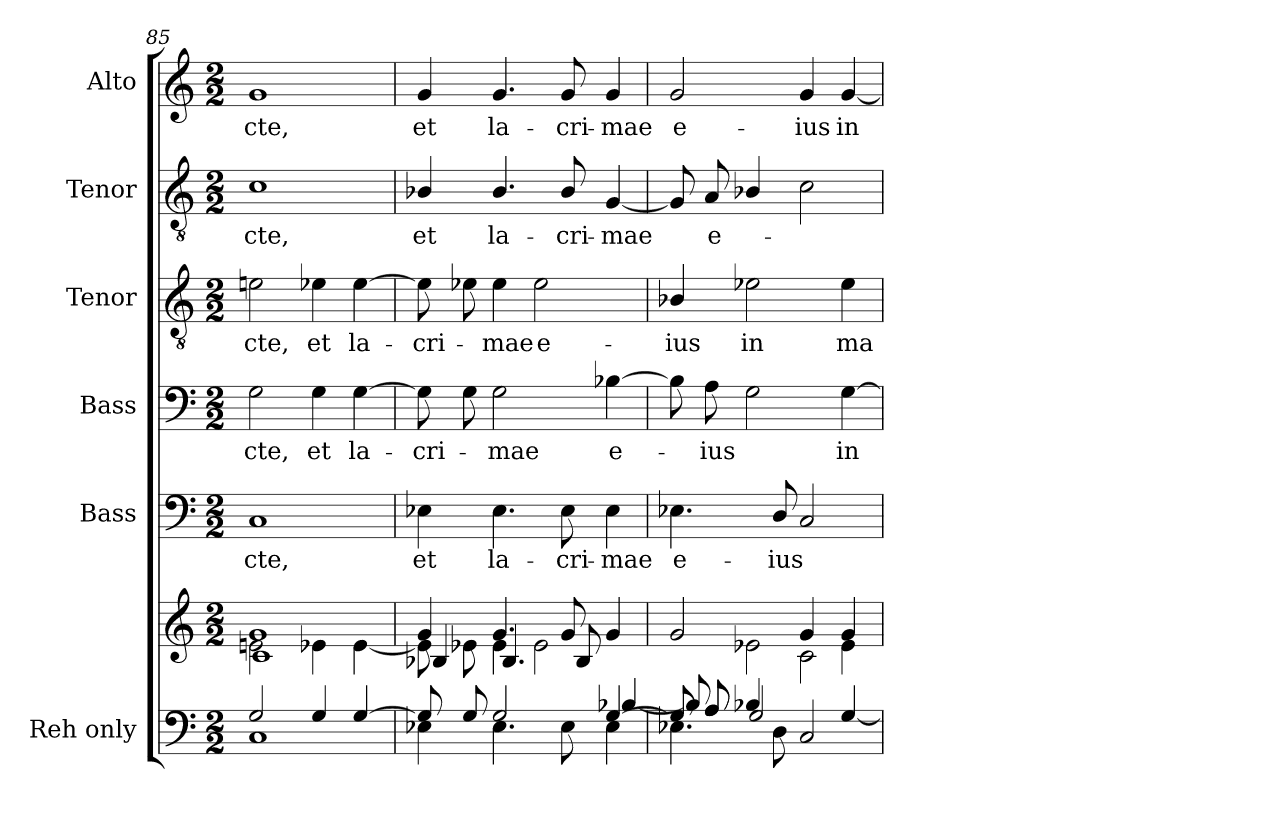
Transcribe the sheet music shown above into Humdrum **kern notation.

**kern	**kern	**kern	**text	**kern	**text	**kern	**text	**kern	**text	**kern	**text
*part6	*part6	*part5	*part5	*part4	*part4	*part3	*part3	*part2	*part2	*part1	*part1
*staff7	*staff6	*staff5	*staff5	*staff4	*staff4	*staff3	*staff3	*staff2	*staff2	*staff1	*staff1
*I"Reh only	*	*I"Bass	*	*I"Bass	*	*I"Tenor	*	*I"Tenor	*	*I"Alto	*
*	*	*I'B.	*	*I'B.	*	*I'T.	*	*I'T.	*	*I'A.	*
*clefF4	*clefG2	*clefF4	*	*clefF4	*	*clefGv2	*	*clefGv2	*	*clefG2	*
*	*	*	*	*	*	*ITrd7c12	*	*ITrd7c12	*	*	*
*k[]	*k[]	*k[]	*	*k[]	*	*k[]	*	*k[]	*	*k[]	*
*C:	*C:	*C:	*	*C:	*	*C:	*	*C:	*	*C:	*
*M2/2	*M2/2	*M2/2	*	*M2/2	*	*M2/2	*	*M2/2	*	*M2/2	*
=85	=85	=85	=85	=85	=85	=85	=85	=85	=85	=85	=85
*^	*^	*	*	*	*	*	*	*	*	*	*
*	*	*	*^	*	*	*	*	*	*	*	*	*	*
!	!	!	!	!	!	!LO:LY:b:color=#000000	!	!	!	!	!	!	!	!
!	!	!	!	!	!	!	!	!LO:LY:b:color=#000000	!	!	!	!	!	!
!	!	!	!	!	!	!	!	!	!	!LO:LY:b:color=#000000	!	!	!	!
!	!	!	!	!	!	!	!	!	!	!	!	!LO:LY:b:color=#000000	!	!
!	!	!	!	!	!	!	!	!	!	!	!	!	!	!LO:LY:b:color=#000000
2Gi/	1Ci	1gi	2eni\	1ci	1Ci	-cte,	2Gi\	-cte,	2Eni\	-cte,	1Ci	-cte,	1gi	-cte,
!	!	!	!	!	!	!	!	!LO:LY:b:color=#000000	!	!	!	!	!	!
!	!	!	!	!	!	!	!	!	!	!LO:LY:b:color=#000000	!	!	!	!
4Gi/	.	.	4e-Xi\	.	.	.	4Gi\	et	4E-Xi\	et	.	.	.	.
!	!	!	!	!	!	!	!	!LO:LY:b:color=#000000	!	!	!	!	!	!
!	!	!	!	!	!	!	!	!	!	!LO:LY:b:color=#000000	!	!	!	!
[4Gi/	.	.	[4e-i\	.	.	.	[4Gi\	la-	[4E-i\	la-	.	.	.	.
=86	=86	=86	=86	=86	=86	=86	=86	=86	=86	=86	=86	=86	=86	=86
*	*^	*	*	*	*	*	*	*	*	*	*	*	*	*
!	!	!	!	!	!	!	!LO:LY:b:color=#000000	!	!	!	!	!	!	!	!
!	!	!	!	!	!	!	!	!	!LO:LY:b:color=#000000	!	!	!	!	!	!
!	!	!	!	!	!	!	!	!	!	!	!LO:LY:b:color=#000000	!	!	!	!
!	!	!	!	!	!	!	!	!	!	!	!	!	!LO:LY:b:color=#000000	!	!
!	!	!	!	!	!	!	!	!	!	!	!	!	!	!	!LO:LY:b:color=#000000
2.ryy	8Gi/]	4E-Xi\	4gi/	8e-i\]	4B-Xi/	4E-Xi\	et	8Gi\]	-cri-	8E-i\]	-cri-	4BB-Xi/	et	4gi/	et
.	8Gi/	.	.	8e-Xi\	.	.	.	8Gi\	.	8E-Xi\	.	.	.	.	.
!	!	!	!	!	!	!	!LO:LY:b:color=#000000	!	!	!	!	!	!	!	!
!	!	!	!	!	!	!	!	!	!LO:LY:b:color=#000000	!	!	!	!	!	!
!	!	!	!	!	!	!	!	!	!	!	!LO:LY:b:color=#000000	!	!	!	!
!	!	!	!	!	!	!	!	!	!	!	!	!	!LO:LY:b:color=#000000	!	!
!	!	!	!	!	!	!	!	!	!	!	!	!	!	!	!LO:LY:b:color=#000000
.	2Gi/	4.E-i\	4.gi/	4e-i\	4.B-i/	4.E-i\	la-	2Gi\	-mae	4E-i\	-mae	4.BB-i/	la-	4.gi/	la-
!	!	!	!	!	!	!	!	!	!	!	!LO:LY:b:color=#000000	!	!	!	!
.	.	.	.	2e-i\	.	.	.	.	.	2E-i\	e-	.	.	.	.
!	!	!	!	!	!	!	!LO:LY:b:color=#000000	!	!	!	!	!	!	!	!
!	!	!	!	!	!	!	!	!	!	!	!	!	!LO:LY:b:color=#000000	!	!
!	!	!	!	!	!	!	!	!	!	!	!	!	!	!	!LO:LY:b:color=#000000
.	.	8E-i\	8gi/	.	8B-i/	8E-i\	-cri-	.	.	.	.	8BB-i/	-cri-	8gi/	-cri-
!	!	!	!	!	!	!	!LO:LY:b:color=#000000	!	!	!	!	!	!	!	!
!	!	!	!	!	!	!	!	!	!LO:LY:b:color=#000000	!	!	!	!	!	!
!	!	!	!	!	!	!	!	!	!	!	!	!	!LO:LY:b:color=#000000	!	!
!	!	!	!	!	!	!	!	!	!	!	!	!	!	!	!LO:LY:b:color=#000000
[4Gi/	[4B-Xi/	4E-i\	4gi/	.	4ryy	4E-i\	-mae	[4B-Xi\	e-	.	.	[4GGi/	-mae	4gi/	-mae
=87	=87	=87	=87	=87	=87	=87	=87	=87	=87	=87	=87	=87	=87	=87	=87
!	!	!	!	!	!	!	!LO:LY:b:color=#000000	!	!	!	!	!	!	!	!
!	!	!	!	!	!	!	!	!	!	!	!LO:LY:b:color=#000000	!	!	!	!
!	!	!	!	!	!	!	!	!	!	!	!	!	!	!	!LO:LY:b:color=#000000
8Gi/]	8B-i/]	4.E-Xi\	2gi/	4ryy	2ryy	4.E-Xi\	e-	8B-i\]	.	4BB-Xi/	-ius	8GGi/]	.	2gi/	e-
!	!	!	!	!	!	!	!	!	!LO:LY:b:color=#000000	!	!	!	!	!	!
!	!	!	!	!	!	!	!	!	!	!	!	!	!LO:LY:b:color=#000000	!	!
8Ai/	8Ai/	.	.	.	.	.	.	8Ai\	-ius	.	.	8AAi/	e-	.	.
!	!	!	!	!	!	!	!	!	!	!	!LO:LY:b:color=#000000	!	!	!	!
4B-Xi/	2Gi/	.	.	2e-Xi\	.	.	.	2Gi\	.	2E-Xi\	in	4BB-Xi/	.	.	.
!	!	!	!	!	!	!	!LO:LY:b:color=#000000	!	!	!	!	!	!	!	!
.	.	8Di\	.	.	.	8Di/	-ius	.	.	.	.	.	.	.	.
!	!	!	!	!	!	!	!	!	!	!	!	!	!	!	!LO:LY:b:color=#000000
2ryy	.	2Ci/	4gi/	.	2ci\	2Ci/	.	.	.	.	.	2Ci\	.	4gi/	-ius
!	!	!	!	!	!	!	!	!	!LO:LY:b:color=#000000	!	!	!	!	!	!
!	!	!	!	!	!	!	!	!	!	!	!LO:LY:b:color=#000000	!	!	!	!
!	!	!	!	!	!	!	!	!	!	!	!	!	!	!	!LO:LY:b:color=#000000
.	[4Gi/	.	4gi/	4e-i\	.	.	.	[4Gi\	in	4E-i\	ma-	.	.	[4gi/	in
*v	*v	*v	*	*	*	*	*	*	*	*	*	*	*	*	*
*	*v	*v	*v	*	*	*	*	*	*	*	*	*	*
=	=	=	=	=	=	=	=	=	=	=	=
*-	*-	*-	*-	*-	*-	*-	*-	*-	*-	*-	*-
